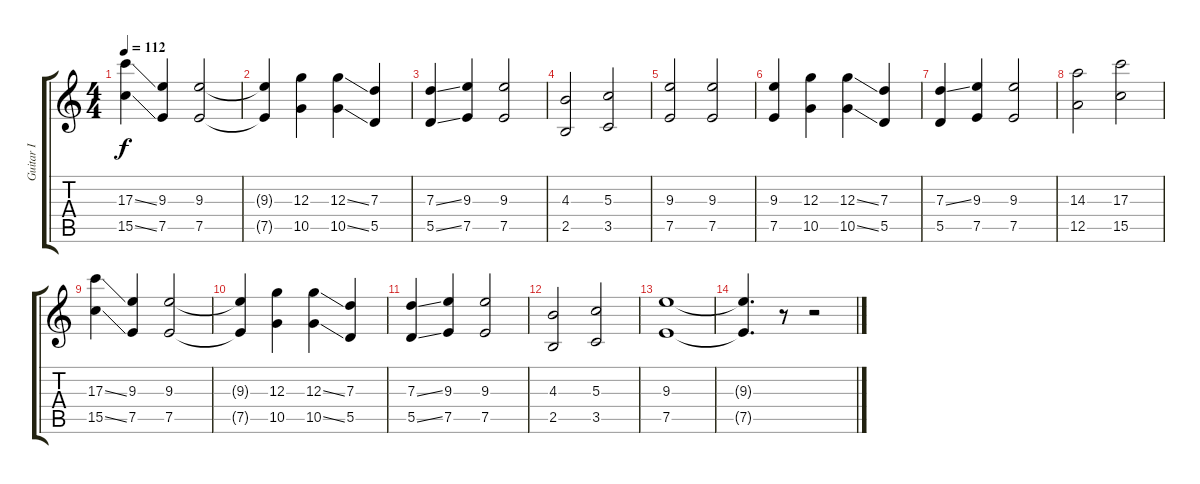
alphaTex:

\track ("Guitar I" "Guitar I") {instrument distortionguitar}
\staff {score tabs}
\tuning (E4 B3 G3 D3 A2 E2) {hide}
\ts (4 4)
\tempo 112
\clef g2
\ks c
(17.3{ss} 15.5{ss}).4{dy f} (9.3 7.5).4 (9.3 7.5).2 |
(9.3{t} 7.5{t}).4 (12.3 10.5).4 (12.3{ss} 10.5{ss}).4 (7.3 5.5).4 |
(7.3{ss} 5.5{ss}).4 (9.3 7.5).4 (9.3 7.5).2 |
(4.3 2.5).2 (5.3 3.5).2 |
(9.3 7.5).2 (9.3 7.5).2 |
(9.3 7.5).4 (12.3 10.5).4 (12.3{ss} 10.5{ss}).4 (7.3 5.5).4 |
(7.3{ss} 5.5).4 (9.3 7.5).4 (9.3 7.5).2 |
(14.3 12.5).2 (17.3 15.5).2 |
(17.3{ss} 15.5{ss}).4 (9.3 7.5).4 (9.3 7.5).2 |
(9.3{t} 7.5{t}).4 (12.3 10.5).4 (12.3{ss} 10.5{ss}).4 (7.3 5.5).4 |
(7.3{ss} 5.5{ss}).4 (9.3 7.5).4 (9.3 7.5).2 |
(4.3 2.5).2 (5.3 3.5).2 |
(9.3 7.5).1 |
(9.3{t} 7.5{t}).4{d} r.8 r.2
